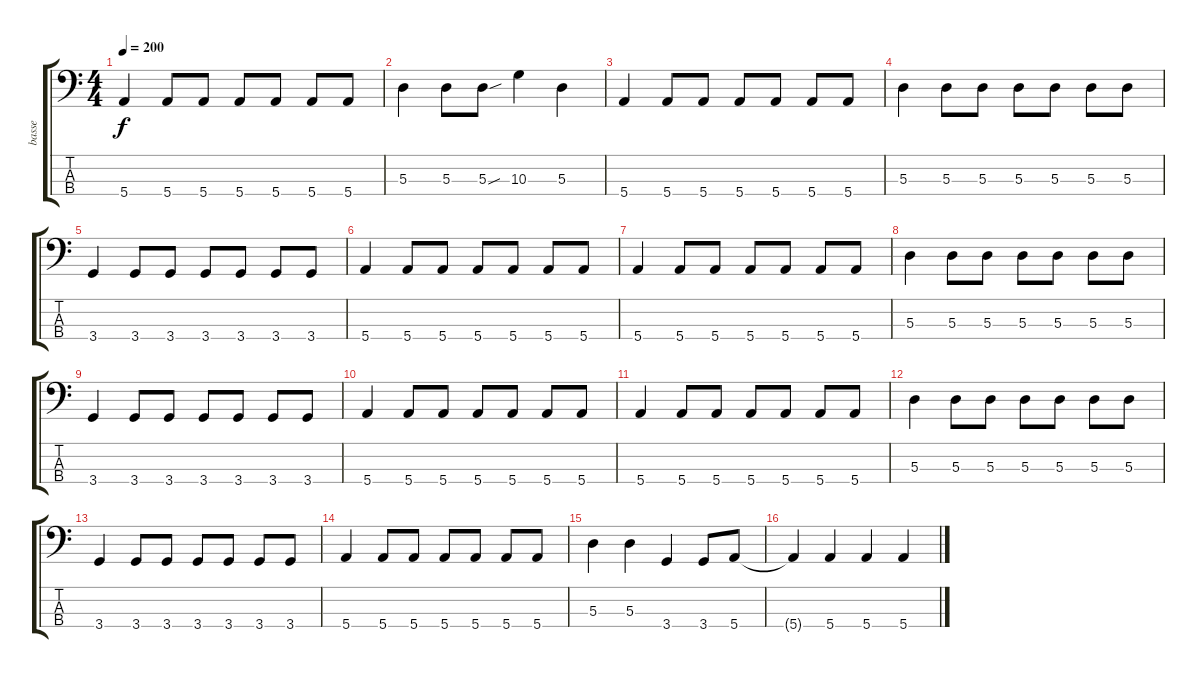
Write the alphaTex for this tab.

\track ("basse" "basse") {instrument electricbasspick}
\staff {score tabs}
\tuning (G2 D2 A1 E1) {hide}
\ts (4 4)
\tempo 200
\clef f4
\ks c
5.4.4{dy f} 5.4.8 5.4.8 5.4.8 5.4.8 5.4.8 5.4.8 |
5.3.4 5.3.8 5.3{sou}.8 10.3.4{volume 8} 5.3.4{volume 16} |
5.4.4 5.4.8 5.4.8 5.4.8 5.4.8 5.4.8 5.4.8 |
5.3.4 5.3.8 5.3.8 5.3.8 5.3.8 5.3.8 5.3.8 |
3.4.4 3.4.8 3.4.8 3.4.8 3.4.8 3.4.8 3.4.8 |
5.4.4 5.4.8 5.4.8 5.4.8 5.4.8 5.4.8 5.4.8 |
5.4.4 5.4.8 5.4.8 5.4.8 5.4.8 5.4.8 5.4.8 |
5.3.4 5.3.8 5.3.8 5.3.8 5.3.8 5.3.8 5.3.8 |
3.4.4 3.4.8 3.4.8 3.4.8 3.4.8 3.4.8 3.4.8 |
5.4.4 5.4.8 5.4.8 5.4.8 5.4.8 5.4.8 5.4.8 |
5.4.4 5.4.8 5.4.8 5.4.8 5.4.8 5.4.8 5.4.8 |
5.3.4 5.3.8 5.3.8 5.3.8 5.3.8 5.3.8 5.3.8 |
3.4.4 3.4.8 3.4.8 3.4.8 3.4.8 3.4.8 3.4.8 |
5.4.4 5.4.8 5.4.8 5.4.8 5.4.8 5.4.8 5.4.8 |
5.3.4 5.3.4 3.4.4 3.4.8 5.4.8 |
5.4{t}.4 5.4.4 5.4.4 5.4.4
